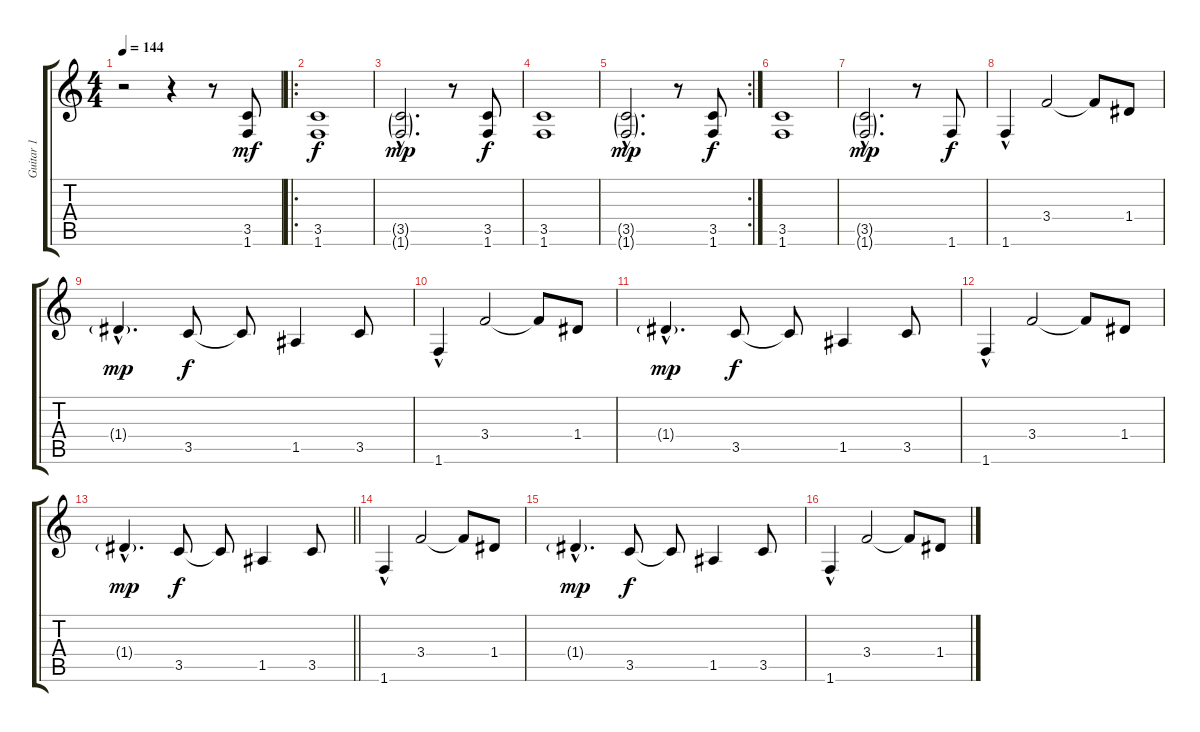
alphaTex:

\track ("Guitar 1" "Guitar 1") {instrument electricguitarjazz}
\staff {score tabs}
\tuning (E4 B3 G3 D3 A2 E2) {hide}
\ts (4 4)
\tempo 144
\clef g2
\ks c
r.2{dy mf instrument electricguitarjazz} r.4 r.8 (3.5 1.6).8 |
\ro
(3.5 1.6).1{dy f} |
(3.5{g hac} 1.6{g hac}).2{d dy mp} r.8 (3.5 1.6).8{dy f} |
(3.5 1.6).1 |
\rc 2
(3.5{g hac} 1.6{g hac}).2{d dy mp} r.8 (3.5 1.6).8{dy f} |
(3.5 1.6).1 |
(3.5{g hac} 1.6{g hac}).2{d dy mp} r.8 1.6.8{dy f} |
1.6{hac}.4 3.4.2 3.4{t}.8 1.4.8 |
1.4{g hac}.4{d dy mp} 3.5.8{dy f} 3.5{t}.8 1.5.4 3.5.8 |
1.6{hac}.4 3.4.2 3.4{t}.8 1.4.8 |
1.4{g hac}.4{d dy mp} 3.5.8{dy f} 3.5{t}.8 1.5.4 3.5.8 |
1.6{hac}.4 3.4.2 3.4{t}.8 1.4.8 |
\barLineRight lightlight
1.4{g hac}.4{d dy mp} 3.5.8{dy f} 3.5{t}.8 1.5.4 3.5.8 |
1.6{hac}.4 3.4.2 3.4{t}.8 1.4.8 |
1.4{g hac}.4{d dy mp} 3.5.8{dy f} 3.5{t}.8 1.5.4 3.5.8 |
1.6{hac}.4 3.4.2 3.4{t}.8 1.4.8
